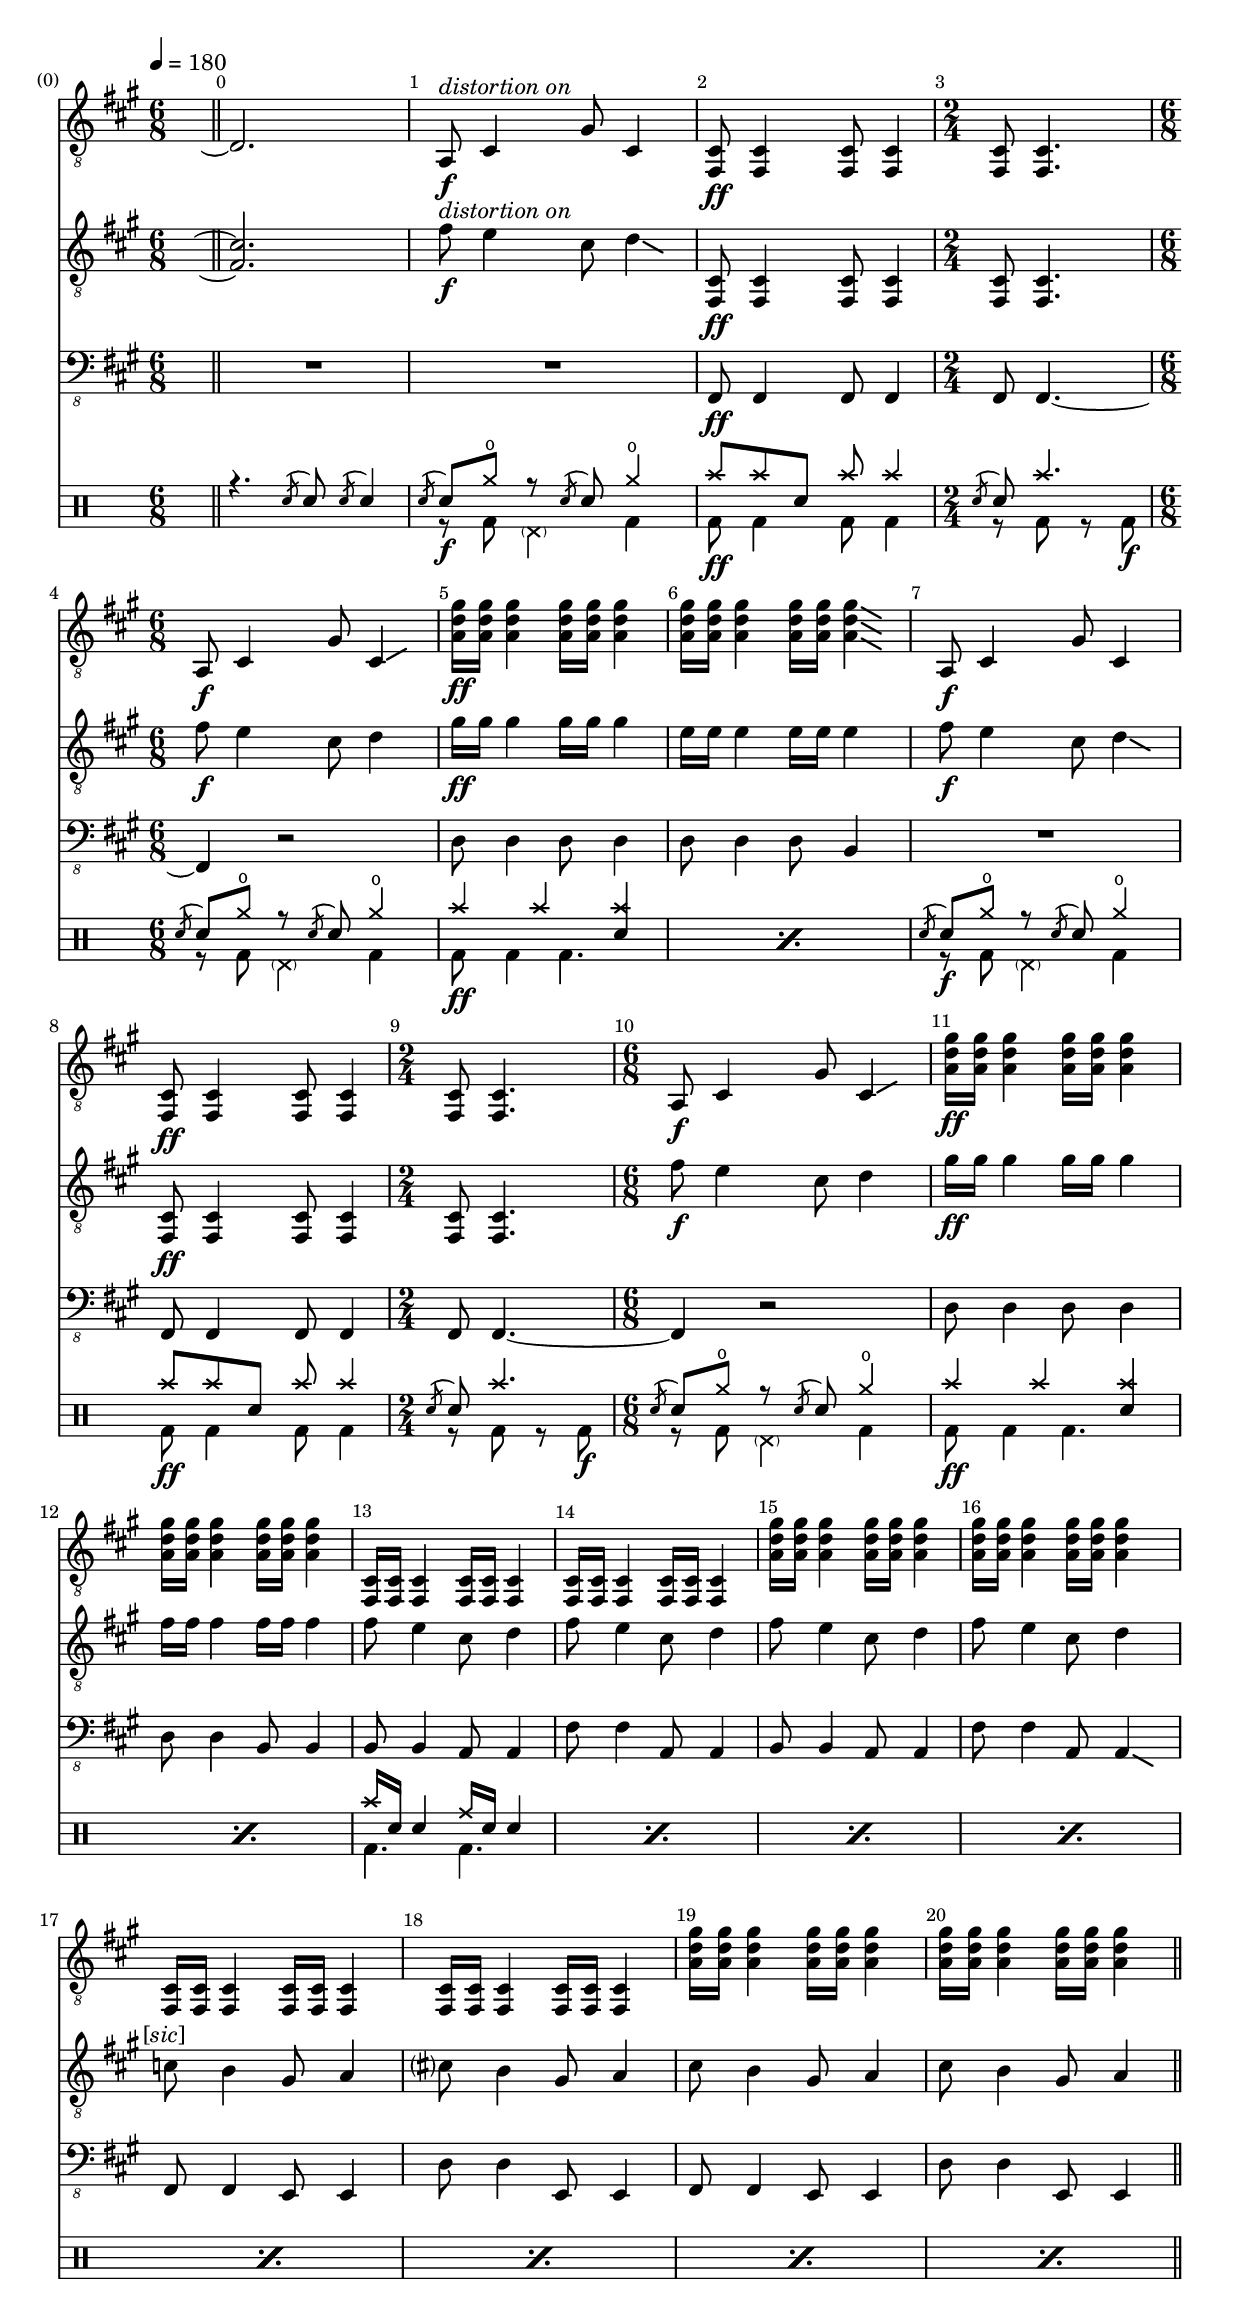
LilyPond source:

\version "2.24.3"

#(set-default-paper-size '(cons (* 210 mm) (* 5000 mm)))

\header {
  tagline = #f
}

gtrOne = \relative {
  \time 6/8
  \key fis \minor
  \tempo 4 = 180
  \override Score.BarNumber.break-visibility = ##(#f #t #t)
  \set Score.currentBarNumber = #0
  \set Score.barNumberVisibility = #all-bar-numbers-visible
  \newSpacingSection
  \override Score.SpacingSpanner.spacing-increment = #0.1
  \partial 32 \hideNotes d32~ |
  \newSpacingSection
  \revert Score.SpacingSpanner.spacing-increment
  \unHideNotes
  \bar "||"
  d2. |
  \grace { s8 } a8\f^\markup { \italic "distortion on" } cis4 gis'8 cis,4 |
  <fis, cis'>8\ff 4 8 4 |
  \time 2/4
  \grace { s8 } <fis cis'>8 4. |
  \time 6/8
  \grace { s8 } a8\f cis4 gis'8 \afterGrace cis,4\glissando { \stemDown \hideNotes fis16 } \unHideNotes \stemNeutral |
  <a d gis>16\ff 16 4 16 16 4 |
  <a d gis>16 16 4 16 16 \afterGrace <a d gis>4\glissando { \stemDown \hideNotes <e a d>16 } \unHideNotes \stemNeutral |
  \grace { s8 } a,8\f cis4 gis'8 cis,4 |
  <fis, cis'>8\ff 4 8 4 |
  \time 2/4
  \grace { s8 } <fis cis'>8 4. |
  \time 6/8
  \grace { s8 } a8\f cis4 gis'8 \afterGrace cis,4\glissando { \stemDown \hideNotes fis16 } \unHideNotes \stemNeutral |
  <a d gis>16\ff 16 4 16 16 4 |
  <a d gis>16 16 4 16 16 4 |
  \repeat unfold 2 {
    <fis, cis'>16 16 4 16 16 4 |
    <fis cis'>16 16 4 16 16 4 |
    <a' d gis>16 16 4 16 16 4 |
    <a d gis>16 16 4 16 16 4 |
  }
  \bar "||"
}

gtrTwo = \relative {
  \time 6/8
  \key fis \minor
  \stemDown
  \partial 32 \hideNotes <fis cis'>32~ |
  \unHideNotes
  \stemNeutral
  <fis cis'>2. |
  \grace { s8 } fis'8\f^\markup { \italic "distortion on" } e4 cis8 \afterGrace d4\glissando { \stemDown \hideNotes a16 } \unHideNotes \stemNeutral |
  <fis, cis'>8\ff 4 8 4 |
  \time 2/4
  \grace { s8 } <fis cis'>8 4. |
  \time 6/8
  \grace { s8 } fis''8\f e4 cis8 d4 |
  gis16\ff 16 4 16 16 4 |
  e16 16 4 16 16 4 |
  \grace { s8 } fis8\f e4 cis8 \afterGrace d4\glissando { \stemDown \hideNotes a16 } \unHideNotes \stemNeutral |
  <fis, cis'>8\ff 4 8 4 |
  \time 2/4
  \grace { s8 } <fis cis'>8 4. |
  \time 6/8
  \grace { s8 } fis''8\f e4 cis8 d4 |
  gis16\ff 16 4 16 16 4 |
  fis16 16 4 16 16 4 |
  \repeat unfold 4 { fis8 e4 cis8 d4 | }
  c8^\markup { \center-align \concat { "[" \italic "sic" "]" } } b4 gis8 a4 |
  cis?8 b4 gis8 a4 |
  \repeat unfold 2 { cis8 b4 gis8 a4 | }
}

bass = \relative {
  \time 6/8
  \key fis \minor
  \partial 32 s32 |
  R2. |
  \grace { s8 } R2. |
  fis,,8\ff 4 8 4 |
  \time 2/4
  \grace { s8 } fis8 fis4.~ |
  \time 6/8
  \grace { s8 } fis4 r2 |
  d'8 4 8 4 |
  d8 4 8 b4 |
  \grace { s8 } R2. |
  fis8 4 8 4 |
  \time 2/4
  \grace { s8 } fis8 fis4.~ |
  \time 6/8
  \grace { s8 } fis4 r2 |
  d'8 4 8 4 |
  d8 4 b8 4 |
  b8 4 a8 4 |
  fis'8 4 a,8 4 |
  b8 4 a8 4 |
  fis'8 4 a,8 \afterGrace a4\glissando { \stemDown \hideNotes e16 } \unHideNotes \stemNeutral |
  \repeat unfold 2 {
    fis8 4 e8 4 |
    d'8 4 e,8 4 |
  }
}

kitOne = \drummode {
  \time 6/8
  \partial 32 s32 |
  r4. \acciaccatura sn8 sn8 \acciaccatura sn8 sn4 |
  \acciaccatura sn8 sn8 hho r \acciaccatura sn8 sn8 hho4 |
  cymc8[ 8 sn] cymc8 4 |
  \time 2/4
  \acciaccatura sn8 sn8 cymc4. |
  \time 6/8
  \acciaccatura sn8 sn8 hho8 r \acciaccatura sn8 sn8 hho4 |
  \repeat percent 2 { cymc4 4 <sn cymc> | }
  \acciaccatura sn8 sn8 hho r \acciaccatura sn8 sn8 hho4 |
  cymc8[ 8 sn] cymc8 4 |
  \time 2/4
  \acciaccatura sn8 sn8 cymc4. |
  \time 6/8
  \acciaccatura sn8 sn8 hho8 r \acciaccatura sn8 sn8 hho4 |
  \repeat percent 2 { cymc4 4 <sn cymc> | }
  \repeat percent 8 { cymc16 sn16 sn4 cymr16 sn16 sn4 | }
}

kitTwo = \drummode {
  \time 6/8
  \partial 32 s32 |
  s2. |
  \grace { s8 } r8\f bd \parenthesize hhp4 bd4 |
  bd8\ff 4 8 4 |
  \time 2/4
  \grace { s8 } r8 bd r bd\f |
  \time 6/8
  \grace { s8 } r8 bd \parenthesize hhp4 bd4 |
  \repeat percent 2 { bd8\ff 4 4. | }
  \grace { s8 } r8\f bd \parenthesize hhp4 bd4 |
  bd8\ff 4 8 4 |
  \time 2/4
  \grace { s8 } r8 bd r bd\f |
  \time 6/8
  \grace { s8 } r8 bd \parenthesize hhp4 bd4 |
  \repeat percent 2 { bd8\ff 4 4. | }
  \repeat percent 8 { bd4. bd | }
}

fullScore = <<
  \new Staff \with {
    midiInstrument = "overdriven guitar"
    midiPanPosition = #-1.0
  } {
    \clef "treble_8"
    \gtrOne
  }

  \new Staff \with {
    midiInstrument = "distorted guitar"
    midiPanPosition = #1.0
  } {
    \clef "treble_8"
    \gtrTwo
  }

  \new Staff \with {
    midiInstrument = "electric bass (pick)"
    midiPanPosition = #0.0
  } {
    \clef "bass_8"
    \bass
  }

  \tag #'folded {
    \new DrumStaff \with { drumStyleTable = #weinberg-drums-style } <<
      \new DrumVoice { \voiceOne \kitOne }
      \new DrumVoice { \voiceTwo \kitTwo }
    >>
  }
  \tag #'unfolded {
    \new DrumStaff \with { drumStyleTable = #weinberg-drums-style } <<
      \new DrumVoice { \unfoldRepeats { \voiceOne \kitOne } }
      \new DrumVoice { \unfoldRepeats { \voiceTwo \kitTwo } }
    >>
  }
>>

\score {
  \removeWithTag #'unfolded
  \fullScore

  \layout {
    indent = 0

    \context {
      \Score
      \override Glissando.minimum-length = #4
      \override Glissando.springs-and-rods =
                          #ly:spanner::set-spacing-rods
      \override Glissando.thickness = #2
    }
  }
}

\score {
  \removeWithTag #'folded
  \fullScore

  \midi { }
}
